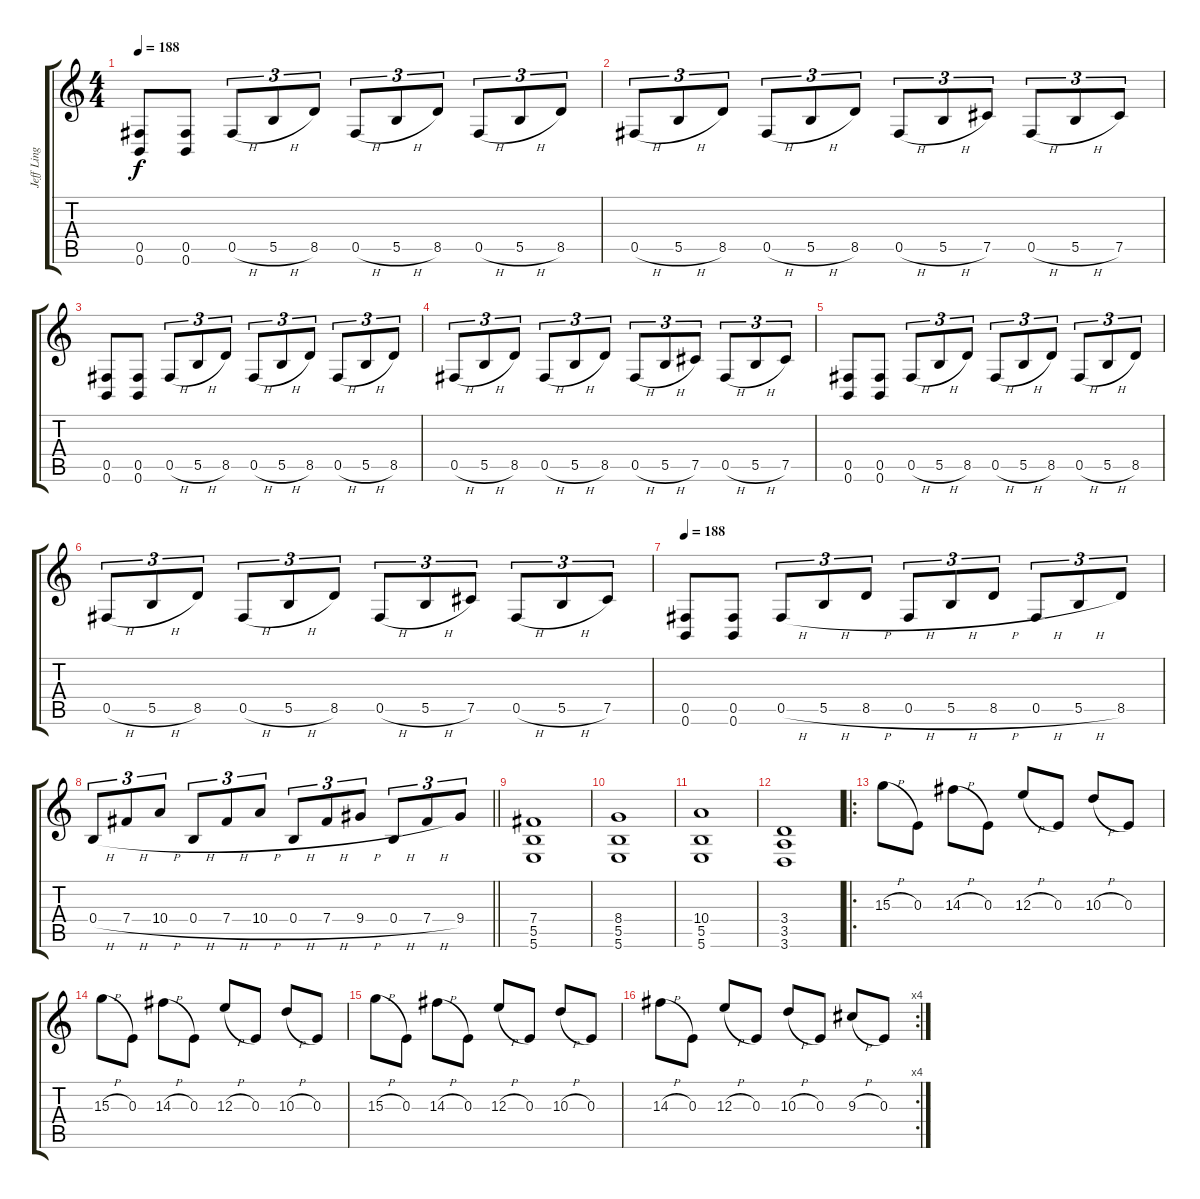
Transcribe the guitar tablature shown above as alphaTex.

\track ("Jeff Ling" "Jeff Ling") {instrument distortionguitar}
\staff {score tabs}
\tuning (Db4 Ab3 E3 B2 Gb2 B1) {hide}
\ts (4 4)
\tempo 188
\clef g2
\ks c
(0.5 0.6).8{dy f} (0.5 0.6).8 0.5{h}.8{tu (3 2)} 5.5{h}.8{tu (3 2)} 8.5.8{tu (3 2)} 0.5{h}.8{tu (3 2)} 5.5{h}.8{tu (3 2)} 8.5.8{tu (3 2)} 0.5{h}.8{tu (3 2)} 5.5{h}.8{tu (3 2)} 8.5.8{tu (3 2)} |
0.5{h}.8{tu (3 2)} 5.5{h}.8{tu (3 2)} 8.5.8{tu (3 2)} 0.5{h}.8{tu (3 2)} 5.5{h}.8{tu (3 2)} 8.5.8{tu (3 2)} 0.5{h}.8{tu (3 2)} 5.5{h}.8{tu (3 2)} 7.5.8{tu (3 2)} 0.5{h}.8{tu (3 2)} 5.5{h}.8{tu (3 2)} 7.5.8{tu (3 2)} |
(0.5 0.6).8 (0.5 0.6).8 0.5{h}.8{tu (3 2)} 5.5{h}.8{tu (3 2)} 8.5.8{tu (3 2)} 0.5{h}.8{tu (3 2)} 5.5{h}.8{tu (3 2)} 8.5.8{tu (3 2)} 0.5{h}.8{tu (3 2)} 5.5{h}.8{tu (3 2)} 8.5.8{tu (3 2)} |
0.5{h}.8{tu (3 2)} 5.5{h}.8{tu (3 2)} 8.5.8{tu (3 2)} 0.5{h}.8{tu (3 2)} 5.5{h}.8{tu (3 2)} 8.5.8{tu (3 2)} 0.5{h}.8{tu (3 2)} 5.5{h}.8{tu (3 2)} 7.5.8{tu (3 2)} 0.5{h}.8{tu (3 2)} 5.5{h}.8{tu (3 2)} 7.5.8{tu (3 2)} |
(0.5 0.6).8 (0.5 0.6).8 0.5{h}.8{tu (3 2)} 5.5{h}.8{tu (3 2)} 8.5.8{tu (3 2)} 0.5{h}.8{tu (3 2)} 5.5{h}.8{tu (3 2)} 8.5.8{tu (3 2)} 0.5{h}.8{tu (3 2)} 5.5{h}.8{tu (3 2)} 8.5.8{tu (3 2)} |
0.5{h}.8{tu (3 2)} 5.5{h}.8{tu (3 2)} 8.5.8{tu (3 2)} 0.5{h}.8{tu (3 2)} 5.5{h}.8{tu (3 2)} 8.5.8{tu (3 2)} 0.5{h}.8{tu (3 2)} 5.5{h}.8{tu (3 2)} 7.5.8{tu (3 2)} 0.5{h}.8{tu (3 2)} 5.5{h}.8{tu (3 2)} 7.5.8{tu (3 2)} |
\tempo 188
(0.5 0.6).8 (0.5 0.6).8 0.5{h}.8{tu (3 2)} 5.5{h}.8{tu (3 2)} 8.5{h}.8{tu (3 2)} 0.5{h}.8{tu (3 2)} 5.5{h}.8{tu (3 2)} 8.5{h}.8{tu (3 2)} 0.5{h}.8{tu (3 2)} 5.5{h}.8{tu (3 2)} 8.5.8{tu (3 2)} |
\barLineRight lightlight
0.4{h}.8{tu (3 2)} 7.4{h}.8{tu (3 2)} 10.4{h}.8{tu (3 2)} 0.4{h}.8{tu (3 2)} 7.4{h}.8{tu (3 2)} 10.4{h}.8{tu (3 2)} 0.4{h}.8{tu (3 2)} 7.4{h}.8{tu (3 2)} 9.4{h}.8{tu (3 2)} 0.4{h}.8{tu (3 2)} 7.4{h}.8{tu (3 2)} 9.4.8{tu (3 2)} |
(7.4 5.5 5.6).1 |
(8.4 5.5 5.6).1 |
(10.4 5.5 5.6).1 |
(3.4 3.5 3.6).1 |
\ro
15.3{h}.8 0.3.8 14.3{h}.8 0.3.8 12.3{h}.8 0.3.8 10.3{h}.8 0.3.8 |
15.3{h}.8 0.3.8 14.3{h}.8 0.3.8 12.3{h}.8 0.3.8 10.3{h}.8 0.3.8 |
15.3{h}.8 0.3.8 14.3{h}.8 0.3.8 12.3{h}.8 0.3.8 10.3{h}.8 0.3.8 |
\rc 4
14.3{h}.8 0.3.8 12.3{h}.8 0.3.8 10.3{h}.8 0.3.8 9.3{h}.8 0.3.8
